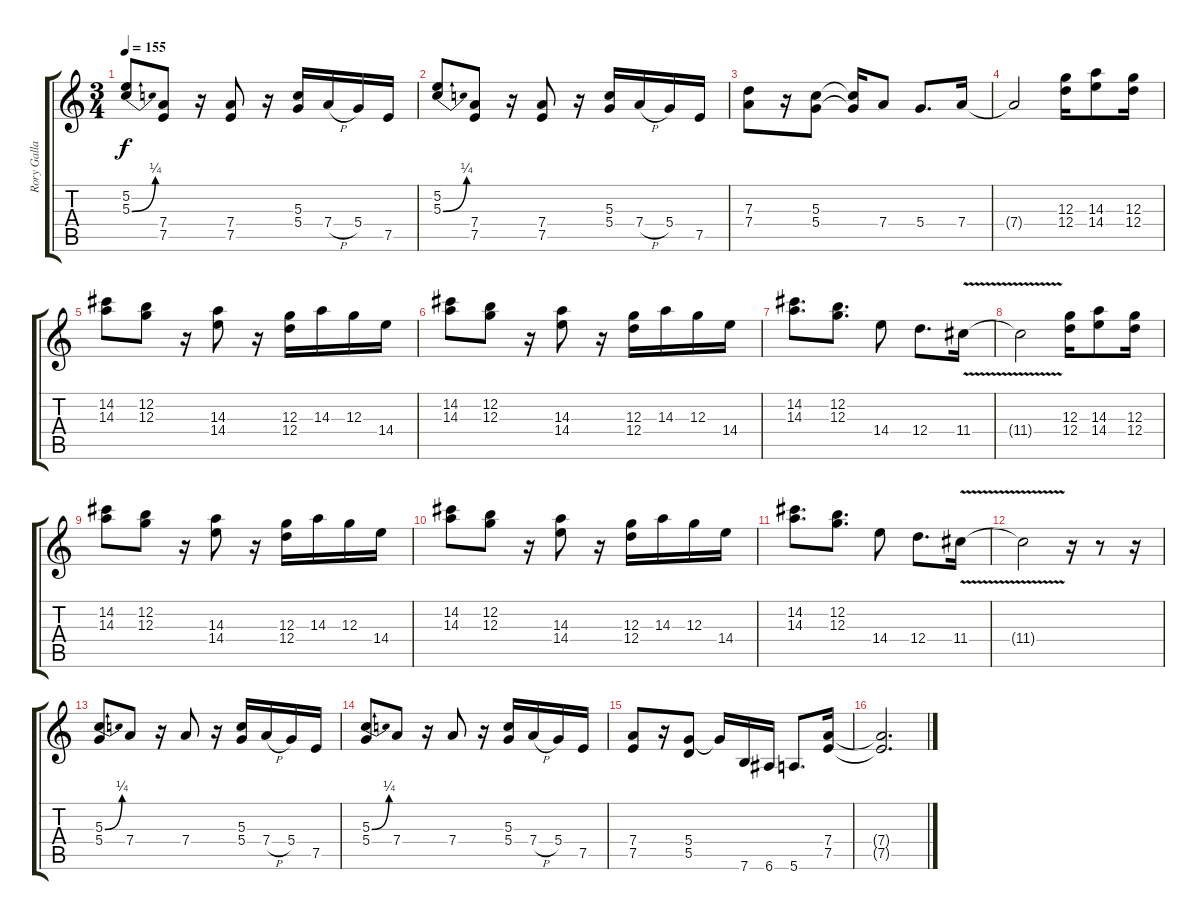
\track ("Rory Gallagher (For Sound)" "Rory Galla") {instrument electricguitarclean}
\staff {score tabs}
\tuning (E4 B3 G3 D3 A2 E2) {hide}
\ts (3 4)
\tempo 155
\clef g2
\ks c
(5.2 5.3{be (bend 0 0 60 1)}).8{dy f} (7.4 7.5).8 r.16 (7.4 7.5).8 r.16 (5.3 5.4).16 7.4{h}.16 5.4.16 7.5.16 |
(5.2 5.3{be (bend 0 0 60 1)}).8 (7.4 7.5).8 r.16 (7.4 7.5).8 r.16 (5.3 5.4).16 7.4{h}.16 5.4.16 7.5.16 |
(7.3 7.4).8 r.16 (5.3 5.4).8 (5.3{t} 5.4{t}).16 7.4.8 5.4.8{d} 7.4.16 |
7.4{t}.2 (12.3 12.4).16 (14.3 14.4).8 (12.3 12.4).16 |
(14.2 14.3).8 (12.2 12.3).8 r.16 (14.3 14.4).8 r.16 (12.3 12.4).16 14.3.16 12.3.16 14.4.16 |
(14.2 14.3).8 (12.2 12.3).8 r.16 (14.3 14.4).8 r.16 (12.3 12.4).16 14.3.16 12.3.16 14.4.16 |
(14.2 14.3).8{d} (12.2 12.3).8{d} 14.4.8 12.4.8{d} 11.4{v}.16 |
11.4{t}.2 (12.3 12.4).16 (14.3 14.4).8 (12.3 12.4).16 |
(14.2 14.3).8 (12.2 12.3).8 r.16 (14.3 14.4).8 r.16 (12.3 12.4).16 14.3.16 12.3.16 14.4.16 |
(14.2 14.3).8 (12.2 12.3).8 r.16 (14.3 14.4).8 r.16 (12.3 12.4).16 14.3.16 12.3.16 14.4.16 |
(14.2 14.3).8{d} (12.2 12.3).8{d} 14.4.8 12.4.8{d} 11.4{v}.16 |
11.4{t}.2 r.16 r.8 r.16 |
(5.3{be (bend 0 0 60 1)} 5.4).8 7.4.8 r.16 7.4.8 r.16 (5.3 5.4).16 7.4{h}.16 5.4.16 7.5.16 |
(5.3{be (bend 0 0 60 1)} 5.4).8 7.4.8 r.16 7.4.8 r.16 (5.3 5.4).16 7.4{h}.16 5.4.16 7.5.16 |
(7.4 7.5).8 r.16 (5.4 5.5).8 5.4{t}.16 7.6.16 6.6.16 5.6.8{d} (7.4 7.5).16 |
(7.4{t} 7.5{t}).2{d}
